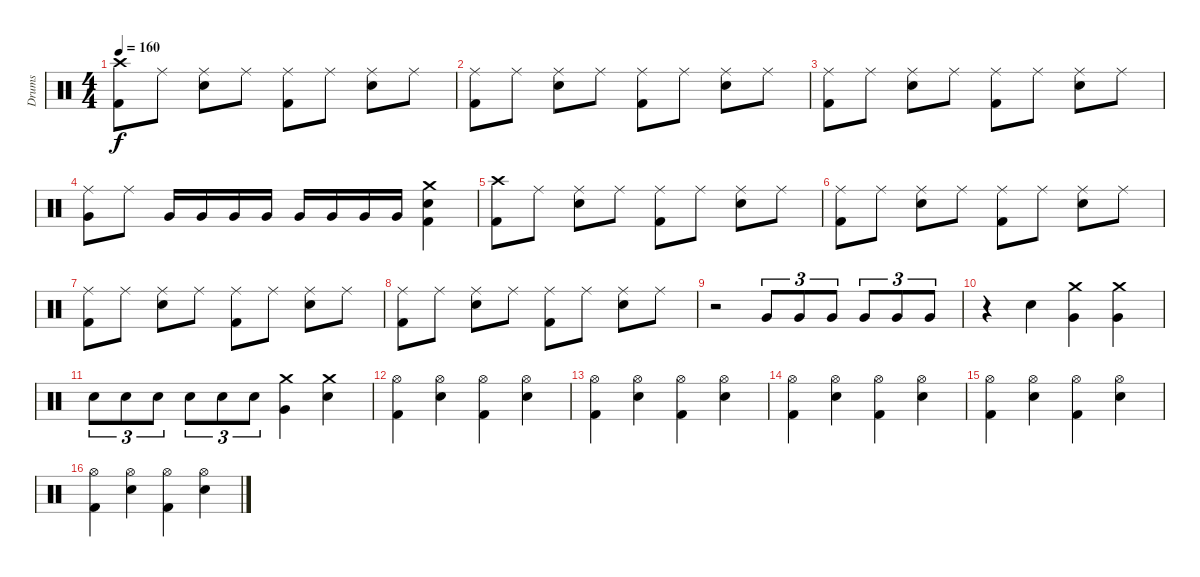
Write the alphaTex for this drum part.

\track ("Drums" "Drums") {instrument percussion}
\staff {score}
\articulation defaults
\ts (4 4)
\tempo 160
\clef neutral
\ks c
("Crash high (hit)" "Kick (hit) 2").8{dy f} "Ride (middle)".8 ("Ride (middle)" "Snare (hit) 2").8 "Ride (middle)".8 ("Ride (middle)" "Kick (hit) 2").8 "Ride (middle)".8 ("Ride (middle)" "Snare (hit) 2").8 "Ride (middle)".8 |
("Ride (middle)" "Kick (hit) 2").8 "Ride (middle)".8 ("Ride (middle)" "Snare (hit) 2").8 "Ride (middle)".8 ("Ride (middle)" "Kick (hit) 2").8 "Ride (middle)".8 ("Ride (middle)" "Snare (hit) 2").8 "Ride (middle)".8 |
("Ride (middle)" "Kick (hit) 2").8 "Ride (middle)".8 ("Ride (middle)" "Snare (hit) 2").8 "Ride (middle)".8 ("Ride (middle)" "Kick (hit) 2").8 "Ride (middle)".8 ("Ride (middle)" "Snare (hit) 2").8 "Ride (middle)".8 |
("Ride (middle)" "Very Low Tom (hit)").8 "Ride (middle)".8 "Very Low Tom (hit)".16 "Very Low Tom (hit)".16 "Very Low Tom (hit)".16 "Very Low Tom (hit)".16 "Very Low Tom (hit)".16 "Very Low Tom (hit)".16 "Very Low Tom (hit)".16 "Very Low Tom (hit)".16 ("Crash medium (hit)" "Snare (hit) 2" "Kick (hit) 2").4 |
("Crash high (hit)" "Kick (hit) 2").8 "Ride (middle)".8 ("Ride (middle)" "Snare (hit) 2").8 "Ride (middle)".8 ("Ride (middle)" "Kick (hit) 2").8 "Ride (middle)".8 ("Ride (middle)" "Snare (hit) 2").8 "Ride (middle)".8 |
("Ride (middle)" "Kick (hit) 2").8 "Ride (middle)".8 ("Ride (middle)" "Snare (hit) 2").8 "Ride (middle)".8 ("Ride (middle)" "Kick (hit) 2").8 "Ride (middle)".8 ("Ride (middle)" "Snare (hit) 2").8 "Ride (middle)".8 |
("Ride (middle)" "Kick (hit) 2").8 "Ride (middle)".8 ("Ride (middle)" "Snare (hit) 2").8 "Ride (middle)".8 ("Ride (middle)" "Kick (hit) 2").8 "Ride (middle)".8 ("Ride (middle)" "Snare (hit) 2").8 "Ride (middle)".8 |
("Ride (middle)" "Kick (hit) 2").8 "Ride (middle)".8 ("Ride (middle)" "Snare (hit) 2").8 "Ride (middle)".8 ("Ride (middle)" "Kick (hit) 2").8 "Ride (middle)".8 ("Ride (middle)" "Snare (hit) 2").8 "Ride (middle)".8 |
r.2 "Very Low Tom (hit)".8{tu (3 2)} "Very Low Tom (hit)".8{tu (3 2)} "Very Low Tom (hit)".8{tu (3 2)} "Very Low Tom (hit)".8{tu (3 2)} "Very Low Tom (hit)".8{tu (3 2)} "Very Low Tom (hit)".8{tu (3 2)} |
r.4 "Snare (hit) 2".4 ("Crash medium (hit)" "Very Low Tom (hit)").4 ("Crash medium (hit)" "Very Low Tom (hit)").4 |
"Snare (hit) 2".8{tu (3 2)} "Snare (hit) 2".8{tu (3 2)} "Snare (hit) 2".8{tu (3 2)} "Snare (hit) 2".8{tu (3 2)} "Snare (hit) 2".8{tu (3 2)} "Snare (hit) 2".8{tu (3 2)} ("Crash medium (hit)" "Very Low Tom (hit)").4 ("Crash medium (hit)" "Snare (hit) 2").4 |
("Hi-Hat (open)" "Kick (hit) 2").4 ("Hi-Hat (open)" "Snare (hit) 2").4 ("Hi-Hat (open)" "Kick (hit) 2").4 ("Hi-Hat (open)" "Snare (hit) 2").4 |
("Hi-Hat (open)" "Kick (hit) 2").4 ("Hi-Hat (open)" "Snare (hit) 2").4 ("Hi-Hat (open)" "Kick (hit) 2").4 ("Hi-Hat (open)" "Snare (hit) 2").4 |
("Hi-Hat (open)" "Kick (hit) 2").4 ("Hi-Hat (open)" "Snare (hit) 2").4 ("Hi-Hat (open)" "Kick (hit) 2").4 ("Hi-Hat (open)" "Snare (hit) 2").4 |
("Hi-Hat (open)" "Kick (hit) 2").4 ("Hi-Hat (open)" "Snare (hit) 2").4 ("Hi-Hat (open)" "Kick (hit) 2").4 ("Hi-Hat (open)" "Snare (hit) 2").4 |
("Hi-Hat (open)" "Kick (hit) 2").4 ("Hi-Hat (open)" "Snare (hit) 2").4 ("Hi-Hat (open)" "Kick (hit) 2").4 ("Hi-Hat (open)" "Snare (hit) 2").4
